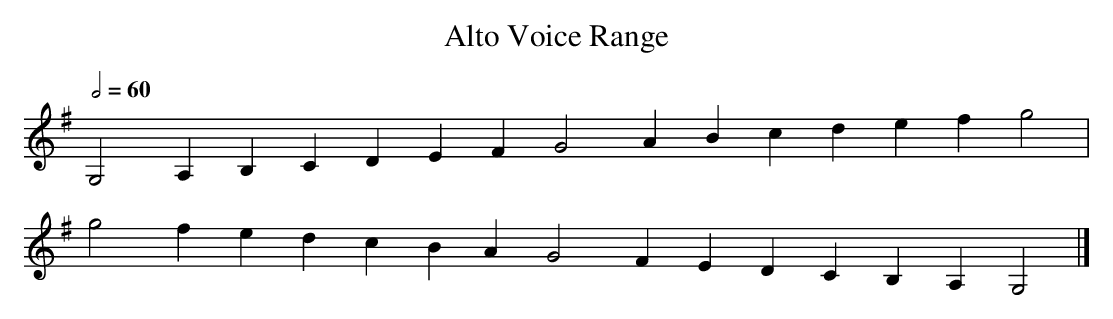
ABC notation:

X:1
T:Alto Voice Range
M:none
L:1/4
Q:1/2=60
K:G
G,2 A, B, C D E F G2 A B c d e  f  g2  |
g2  f  e  d c B A G2 F E D C B, A, G,2|]
